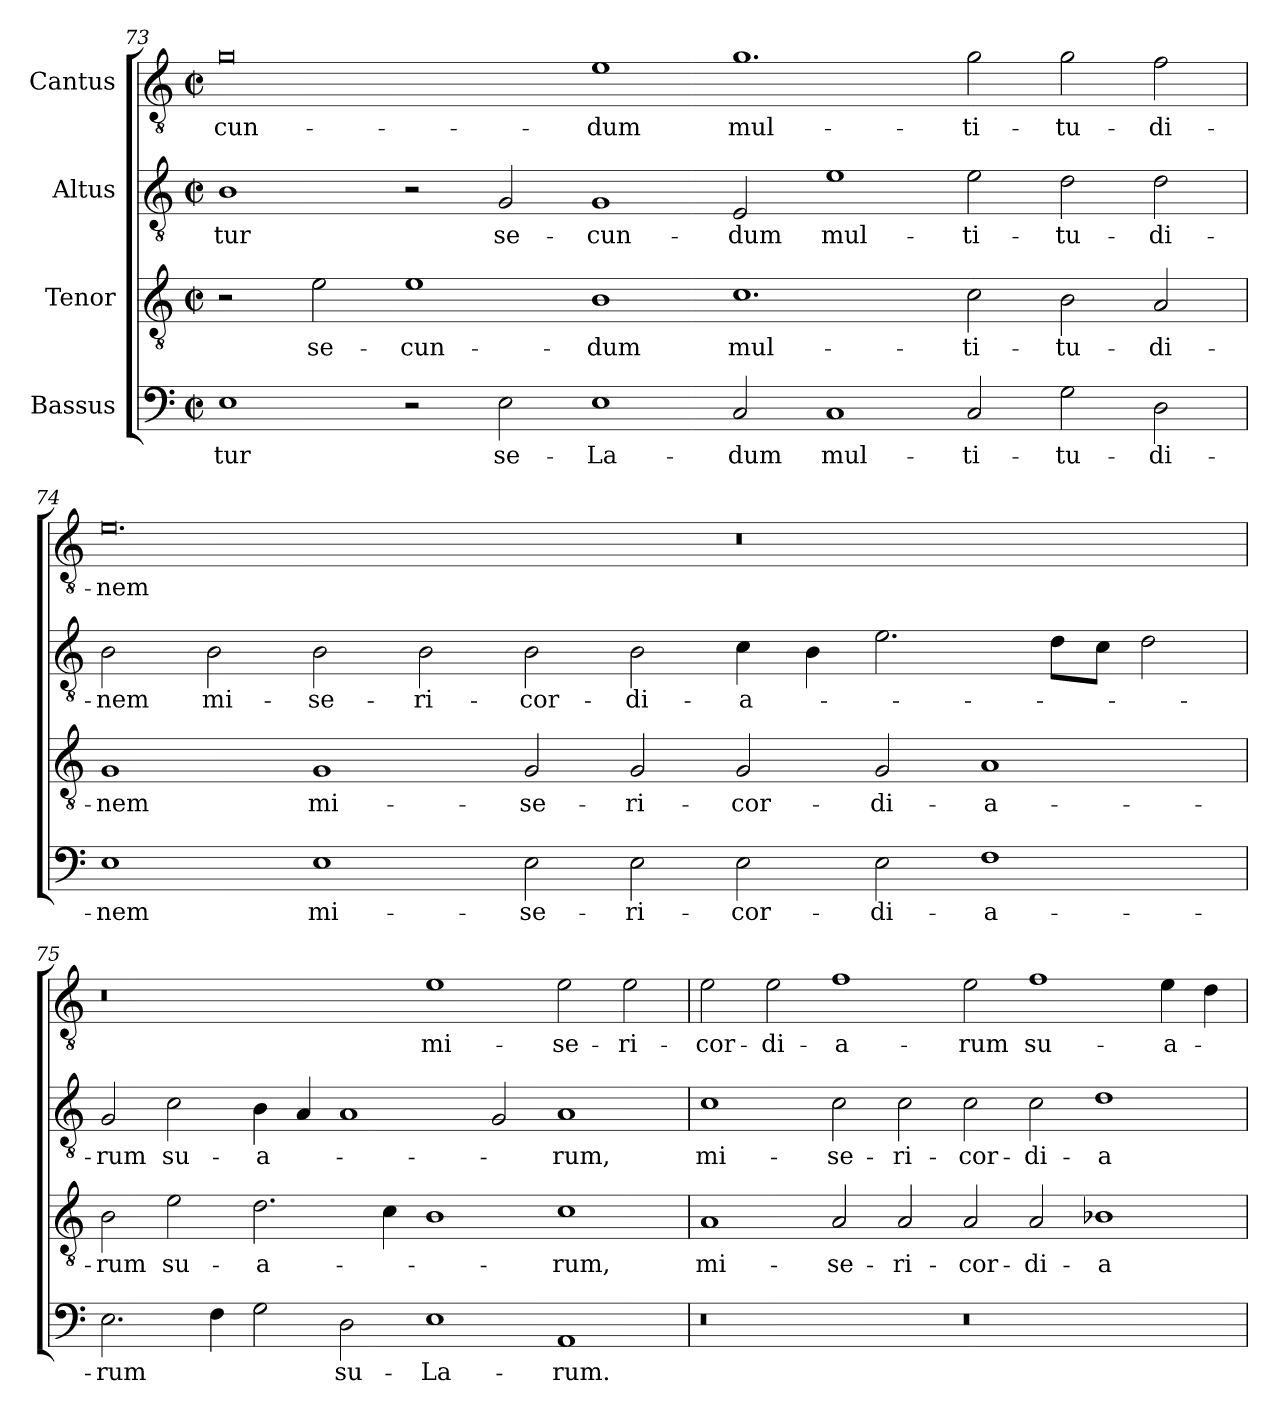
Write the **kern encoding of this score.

**kern	**text	**kern	**text	**kern	**text	**kern	**text
*part4	*part4	*part3	*part3	*part2	*part2	*part1	*part1
*staff4	*staff4	*staff3	*staff3	*staff2	*staff2	*staff1	*staff1
*I"Bassus	*	*I"Tenor	*	*I"Altus	*	*I"Cantus	*
*clefF4	*	*clefGv2	*	*clefGv2	*	*clefGv2	*
*k[]	*	*k[]	*	*k[]	*	*k[]	*
*C:	*	*C:	*	*C:	*	*C:	*
*M2/2	*	*M2/2	*	*M2/2	*	*M2/2	*
*met(c|)	*	*met(c|)	*	*met(c|)	*	*met(c|)	*
=73	=73	=73	=73	=73	=73	=73	=73
!	!LO:LY:b	!	!	!	!LO:LY:b	!	!LO:LY:b
1E	-tur	2r	.	1B	-tur	0g	-cun-
!	!	!	!LO:LY:b	!	!	!	!
.	.	2e\	se-	.	.	.	.
!	!	!	!LO:LY:b	!	!	!	!
2r	.	1e	-cun-	2r	.	.	.
!	!LO:LY:b	!	!	!	!LO:LY:b	!	!
2E\	se-	.	.	2G/	se-	.	.
!	!LO:LY:b	!	!LO:LY:b	!	!LO:LY:b	!	!LO:LY:b
1E	-La-	1B	-dum	1G	-cun-	1e	-dum
!	!LO:LY:b	!	!LO:LY:b	!	!LO:LY:b	!	!LO:LY:b
2C/	-dum	1.c	mul-	2E/	-dum	1.g	mul-
!	!LO:LY:b	!	!	!	!LO:LY:b	!	!
1C	mul-	.	.	1e	mul-	.	.
!	!LO:LY:b	!	!LO:LY:b	!	!LO:LY:b	!	!LO:LY:b
2C/	-ti-	2c\	-ti-	2e\	-ti-	2g\	-ti-
!	!LO:LY:b	!	!LO:LY:b	!	!LO:LY:b	!	!LO:LY:b
2G\	-tu-	2B\	-tu-	2d\	-tu-	2g\	-tu-
!	!LO:LY:b	!	!LO:LY:b	!	!LO:LY:b	!	!LO:LY:b
2D\	-di-	2A/	-di-	2d\	-di-	2f\	-di-
!!LO:LB:g=z
=74	=74	=74	=74	=74	=74	=74	=74
!	!LO:LY:b	!	!LO:LY:b	!	!LO:LY:b	!	!LO:LY:b
1E	-nem	1G	-nem	2B\	-nem	0.e	-nem
!	!	!	!	!	!LO:LY:b	!	!
.	.	.	.	2B\	mi-	.	.
!	!LO:LY:b	!	!LO:LY:b	!	!LO:LY:b	!	!
1E	mi-	1G	mi-	2B\	-se-	.	.
!	!	!	!	!	!LO:LY:b	!	!
.	.	.	.	2B\	-ri-	.	.
!	!LO:LY:b	!	!LO:LY:b	!	!LO:LY:b	!	!
2E\	-se-	2G/	-se-	2B\	-cor-	.	.
!	!LO:LY:b	!	!LO:LY:b	!	!LO:LY:b	!	!
2E\	-ri-	2G/	-ri-	2B\	-di-	.	.
!	!LO:LY:b	!	!LO:LY:b	!	!LO:LY:b	!	!
2E\	-cor-	2G/	-cor-	4c\	-a-	0r	.
.	.	.	.	4B\	.	.	.
!	!LO:LY:b	!	!LO:LY:b	!	!	!	!
2E\	-di-	2G/	-di-	2.e\	.	.	.
!	!LO:LY:b	!	!LO:LY:b	!	!	!	!
1F	-a-	1A	-a-	.	.	.	.
.	.	.	.	8d\L	.	.	.
.	.	.	.	8c\J	.	.	.
.	.	.	.	2d\	.	.	.
=75	=75	=75	=75	=75	=75	=75	=75
!	!LO:LY:b	!	!LO:LY:b	!	!LO:LY:b	!	!
2.E\	-rum	2B\	-rum	2G/	-rum	0r	.
!	!	!	!LO:LY:b	!	!LO:LY:b	!	!
.	.	2e\	su-	2c\	su-	.	.
4F\	.	.	.	.	.	.	.
!	!	!	!LO:LY:b	!	!LO:LY:b	!	!
2G\	.	2.d\	-a-	4B\	-a-	.	.
.	.	.	.	4A/	.	.	.
!	!LO:LY:b	!	!	!	!	!	!
2D\	su-	.	.	1A	.	.	.
.	.	4c\	.	.	.	.	.
!	!LO:LY:b	!	!	!	!	!	!LO:LY:b
1E	-La-	1B	.	.	.	1e	mi-
.	.	.	.	2G/	.	.	.
!	!LO:LY:b	!	!LO:LY:b	!	!LO:LY:b	!	!LO:LY:b
1AA	-rum.	1c	-rum,	1A	-rum,	2e\	-se-
!	!	!	!	!	!	!	!LO:LY:b
.	.	.	.	.	.	2e\	-ri-
=76	=76	=76	=76	=76	=76	=76	=76
!	!	!	!LO:LY:b	!	!LO:LY:b	!	!LO:LY:b
0r	.	1A	mi-	1c	mi-	2e\	-cor-
!	!	!	!	!	!	!	!LO:LY:b
.	.	.	.	.	.	2e\	-di-
!	!	!	!LO:LY:b	!	!LO:LY:b	!	!LO:LY:b
.	.	2A/	-se-	2c\	-se-	1f	-a-
!	!	!	!LO:LY:b	!	!LO:LY:b	!	!
.	.	2A/	-ri-	2c\	-ri-	.	.
!	!	!	!LO:LY:b	!	!LO:LY:b	!	!LO:LY:b
0r	.	2A/	-cor-	2c\	-cor-	2e\	-rum
!	!	!	!LO:LY:b	!	!LO:LY:b	!	!LO:LY:b
.	.	2A/	-di-	2c\	-di-	1f	su-
!	!	!	!LO:LY:b	!	!LO:LY:b	!	!
.	.	1B-X	-a-	1d	-a-	.	.
!	!	!	!	!	!	!	!LO:LY:b
.	.	.	.	.	.	4e\	-a-
.	.	.	.	.	.	4d\	.
=	=	=	=	=	=	=	=
*-	*-	*-	*-	*-	*-	*-	*-
